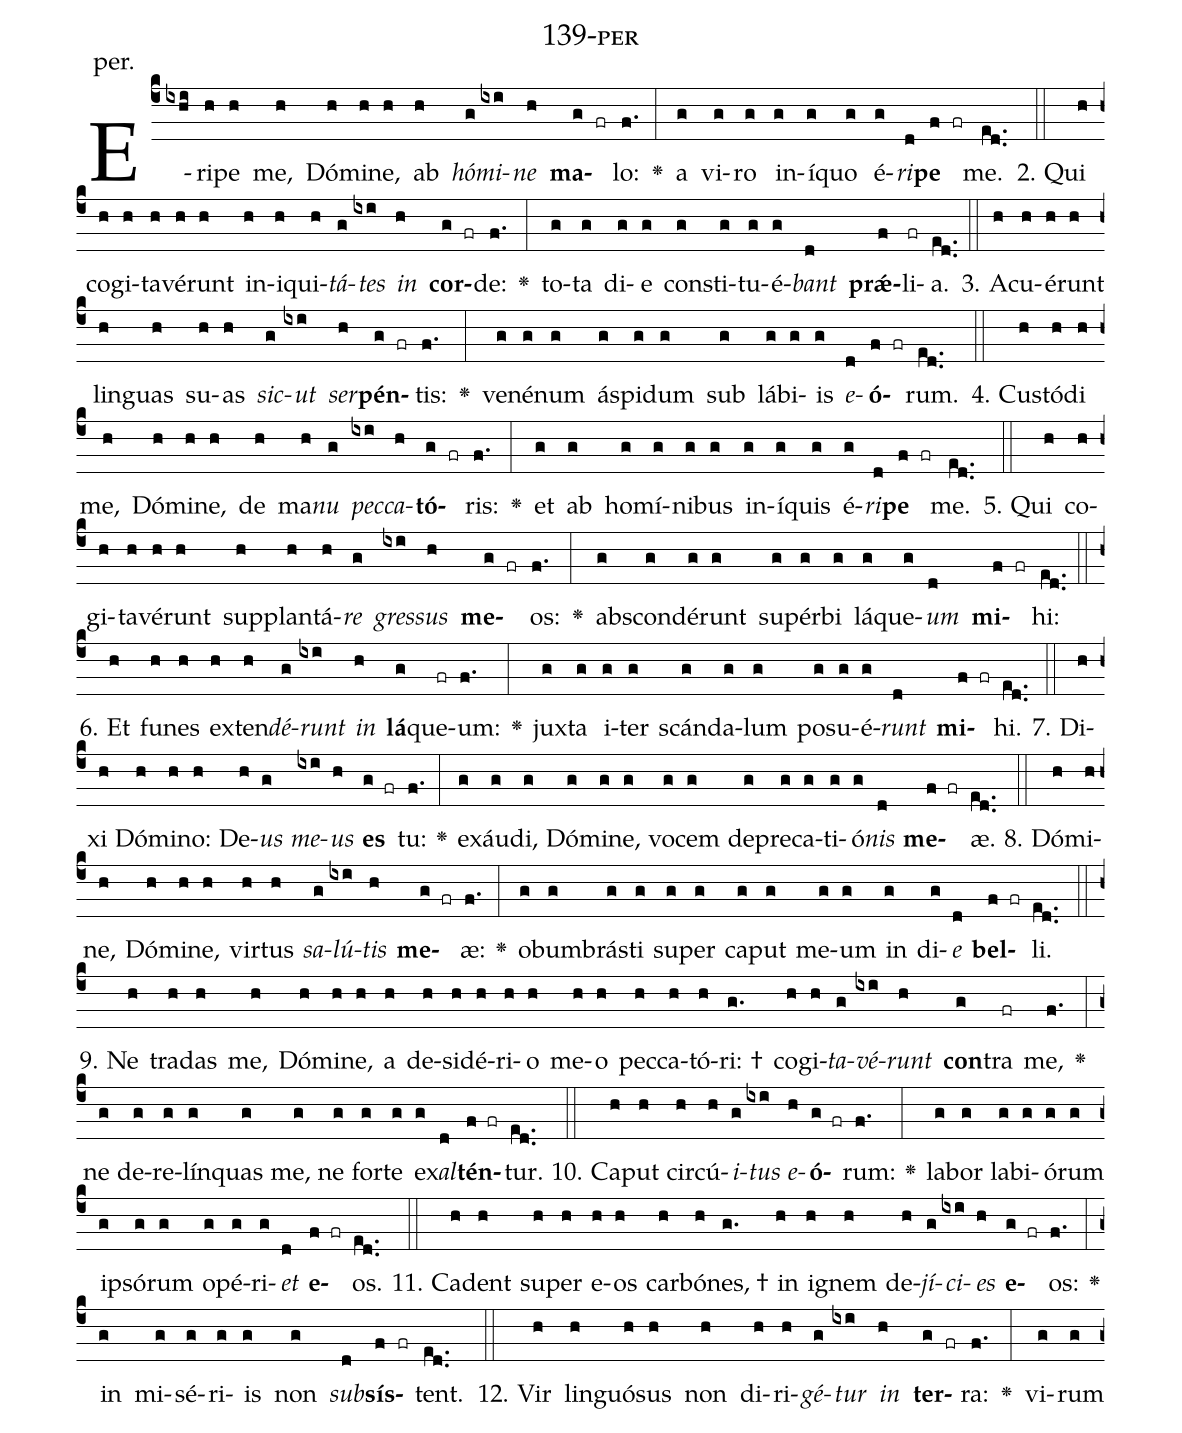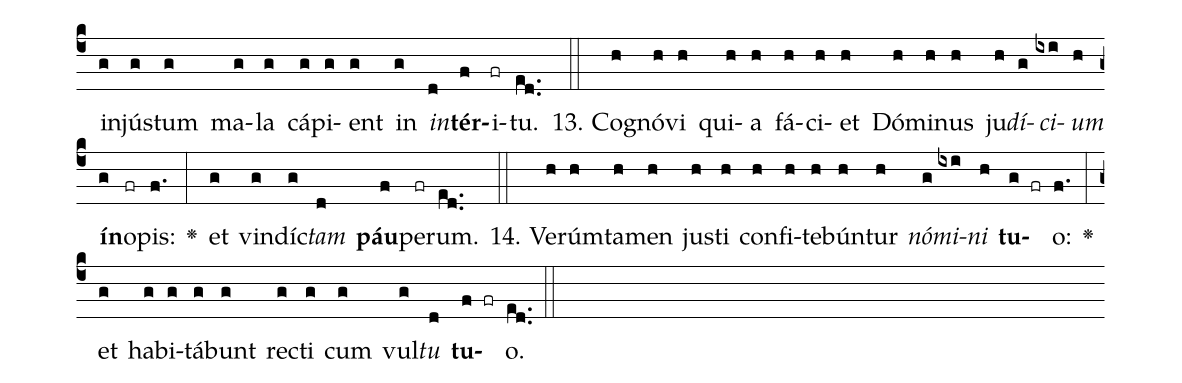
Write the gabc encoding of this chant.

name: 139-per;
annotation: per.;
%%
(c4)E(ixhi)ri(h)pe(h) me,(h) Dó(h)mi(h)ne,(h) ab(h) <i>hó</i>(g)<i>mi</i>(ixi)<i>ne</i>(h) <b>ma</b>(g fr)lo:(f.) <v>\greheightstar</v>(:) a(g) vi(g)ro(g) in(g)í(g)quo(g) é(g)<i>ri</i>(d)<b>pe</b>(f fr) me.(ed..) (::)
2. Qui(h) co(h)gi(h)ta(h)vé(h)runt(h) in(h)i(h)qui(h)<i>tá</i>(g)<i>tes</i>(ixi) <i>in</i>(h) <b>cor</b>(g fr)de:(f.) <v>\greheightstar</v>(:) to(g)ta(g) di(g)e(g) con(g)sti(g)tu(g)é(g)<i>bant</i>(d) <b>prǽ</b>(f)li(fr)a.(ed..) (::)
3. A(h)cu(h)é(h)runt(h) lin(h)guas(h) su(h)as(h) <i>sic</i>(g)<i>ut</i>(ixi) <i>ser</i>(h)<b>pén</b>(g fr)tis:(f.) <v>\greheightstar</v>(:) ve(g)né(g)num(g) ás(g)pi(g)dum(g) sub(g) lá(g)bi(g)is(g) <i>e</i>(d)<b>ó</b>(f fr)rum.(ed..) (::)
4. Cus(h)tó(h)di(h) me,(h) Dó(h)mi(h)ne,(h) de(h) ma(h)<i>nu</i>(g) <i>pec</i>(ixi)<i>ca</i>(h)<b>tó</b>(g fr)ris:(f.) <v>\greheightstar</v>(:) et(g) ab(g) ho(g)mí(g)ni(g)bus(g) in(g)í(g)quis(g) é(g)<i>ri</i>(d)<b>pe</b>(f fr) me.(ed..) (::)
5. Qui(h) co(h)gi(h)ta(h)vé(h)runt(h) sup(h)plan(h)tá(h)<i>re</i>(g) <i>gres</i>(ixi)<i>sus</i>(h) <b>me</b>(g fr)os:(f.) <v>\greheightstar</v>(:) abs(g)con(g)dé(g)runt(g) su(g)pér(g)bi(g) lá(g)que(g)<i>um</i>(d) <b>mi</b>(f fr)hi:(ed..) (::)
6. Et(h) fu(h)nes(h) ex(h)ten(h)<i>dé</i>(g)<i>runt</i>(ixi) <i>in</i>(h) <b>lá</b>(g)que(fr)um:(f.) <v>\greheightstar</v>(:) jux(g)ta(g) i(g)ter(g) scán(g)da(g)lum(g) po(g)su(g)é(g)<i>runt</i>(d) <b>mi</b>(f fr)hi.(ed..) (::)
7. Di(h)xi(h) Dó(h)mi(h)no:(h) De(h)<i>us</i>(g) <i>me</i>(ixi)<i>us</i>(h) <b>es</b>(g fr) tu:(f.) <v>\greheightstar</v>(:) ex(g)áu(g)di,(g) Dó(g)mi(g)ne,(g) vo(g)cem(g) de(g)pre(g)ca(g)ti(g)ó(g)<i>nis</i>(d) <b>me</b>(f fr)æ.(ed..) (::)
8. Dó(h)mi(h)ne,(h) Dó(h)mi(h)ne,(h) vir(h)tus(h) <i>sa</i>(g)<i>lú</i>(ixi)<i>tis</i>(h) <b>me</b>(g fr)æ:(f.) <v>\greheightstar</v>(:) ob(g)um(g)brás(g)ti(g) su(g)per(g) ca(g)put(g) me(g)um(g) in(g) di(g)<i>e</i>(d) <b>bel</b>(f fr)li.(ed..) (::)
9. Ne(h) tra(h)das(h) me,(h) Dó(h)mi(h)ne,(h) a(h) de(h)si(h)dé(h)ri(h)o(h) me(h)o(h) pec(h)ca(h)tó(h)ri: †(g.) co(h)gi(h)<i>ta</i>(g)<i>vé</i>(ixi)<i>runt</i>(h) <b>con</b>(g)tra(fr) me,(f.) <v>\greheightstar</v>(:) ne(g) de(g)re(g)lín(g)quas(g) me,(g) ne(g) for(g)te(g) ex(g)<i>al</i>(d)<b>tén</b>(f fr)tur.(ed..) (::)
10. Ca(h)put(h) cir(h)cú(h)<i>i</i>(g)<i>tus</i>(ixi) <i>e</i>(h)<b>ó</b>(g fr)rum:(f.) <v>\greheightstar</v>(:) la(g)bor(g) la(g)bi(g)ó(g)rum(g) ip(g)só(g)rum(g) o(g)pé(g)ri(g)<i>et</i>(d) <b>e</b>(f fr)os.(ed..) (::)
11. Ca(h)dent(h) su(h)per(h) e(h)os(h) car(h)bó(h)nes, †(g.) in(h) i(h)gnem(h) de(h)<i>jí</i>(g)<i>ci</i>(ixi)<i>es</i>(h) <b>e</b>(g fr)os:(f.) <v>\greheightstar</v>(:) in(g) mi(g)sé(g)ri(g)is(g) non(g) <i>sub</i>(d)<b>sís</b>(f fr)tent.(ed..) (::)
12. Vir(h) lin(h)guó(h)sus(h) non(h) di(h)ri(h)<i>gé</i>(g)<i>tur</i>(ixi) <i>in</i>(h) <b>ter</b>(g fr)ra:(f.) <v>\greheightstar</v>(:) vi(g)rum(g) in(g)jús(g)tum(g) ma(g)la(g) cá(g)pi(g)ent(g) in(g) <i>in</i>(d)<b>tér</b>(f)i(fr)tu.(ed..) (::)
13. Co(h)gnó(h)vi(h) qui(h)a(h) fá(h)ci(h)et(h) Dó(h)mi(h)nus(h) ju(h)<i>dí</i>(g)<i>ci</i>(ixi)<i>um</i>(h) <b>ín</b>(g)o(fr)pis:(f.) <v>\greheightstar</v>(:) et(g) vin(g)díc(g)<i>tam</i>(d) <b>páu</b>(f)pe(fr)rum.(ed..) (::)
14. Ve(h)rúm(h)ta(h)men(h) jus(h)ti(h) con(h)fi(h)te(h)bún(h)tur(h) <i>nó</i>(g)<i>mi</i>(ixi)<i>ni</i>(h) <b>tu</b>(g fr)o:(f.) <v>\greheightstar</v>(:) et(g) ha(g)bi(g)tá(g)bunt(g) rec(g)ti(g) cum(g) vul(g)<i>tu</i>(d) <b>tu</b>(f fr)o.(ed..) (::)
